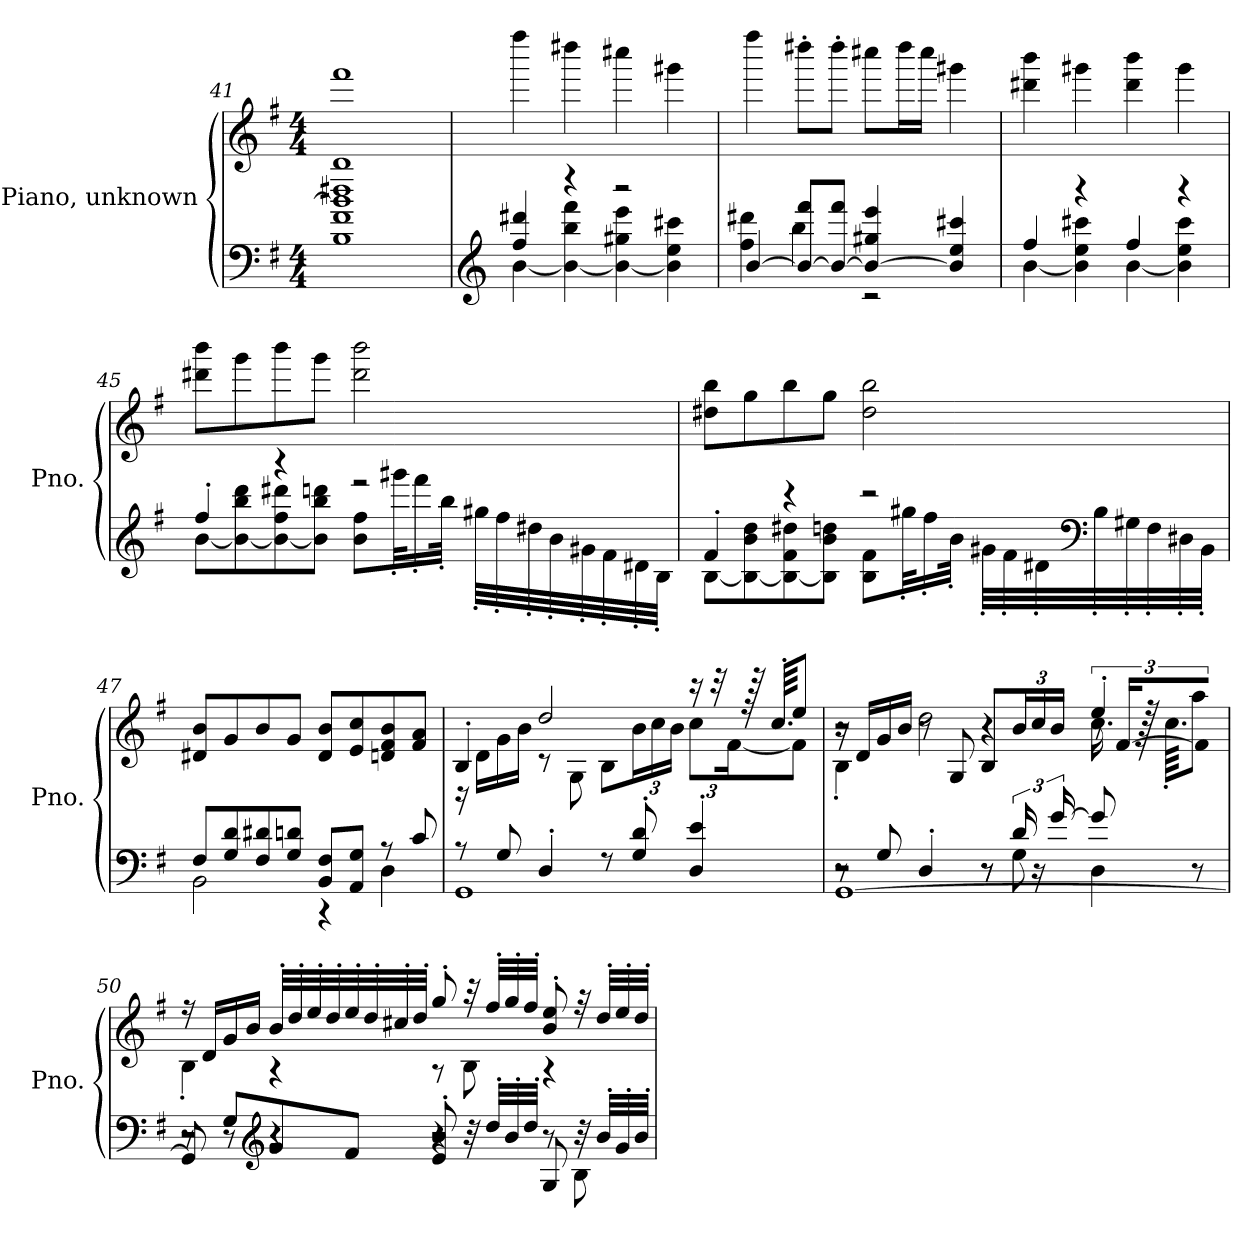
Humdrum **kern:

**kern	**kern
*part1	*part1
*staff2	*staff1
*I"Piano, unknown	*
*I'Pno.	*
*clefF4	*clefG2
*k[f#]	*k[f#]
*M4/4	*M4/4
=41	=41
1B 1f# 1b] 1dd#X 1bb	1fff#
=42	=42
*clefG2	*
*^	*
4ff#/ 4ddd#X/	[4b\	4ffff#\
4r	4b\_ 4bb\ 4fff#\	4dddd#X\
2r	4b\_ 4gg#X\ 4eee\	4cccc#X\
.	4b\] 4ee\ 4ccc#X\	4ggg#X\
!!LO:LB:g=z
=43	=43	=43
[4b/	4ff#\ 4ddd#X\	4ffff#\
8b/_ 8fff#/L	4bb\	8dddd#X'\L
8b/_ 8fff#/J	.	8dddd#'\J
4b/_ 4gg#X/ 4eee/	2r	8cccc#X\L
.	.	16dddd#\L
.	.	16cccc#\JJ
4b/] 4ee/ 4ccc#X/	.	4ggg#X\
=44	=44	=44
4ff#/	[4b\	4ddd#X\ 4bbb\
4r	4b\] 4ee\ 4ccc#X\	4ggg#X\
4ff#/	[4b\	4ddd#\ 4bbb\
4r	4b\] 4ee\ 4ccc#\	4ggg#\
=45	=45	=45
4ff#'/	[8b\L	8ddd#X\ 8bbb\L
.	8b\_ 8bb\ 8ddd\	8ggg\
4r	8b\_ 8ff#\ 8ddd#X\	8bbb\
.	8b\] 8bb\ 8dddn\J	8ggg\J
2r	8b\ 8ff#\L	2ddd#\ 2bbb\
.	32ggg#X'\KL	.
.	16fff#'\	.
.	32bb'\JJk	.
.	32gg#X'\LLL	.
.	32ff#'\	.
.	32dd#X'\	.
.	32b'\	.
.	32g#X'\	.
.	32f#'\	.
.	32d#X'\	.
.	32B'\JJJ	.
!!LO:LB:g=z
=46	=46	=46
4f#'/	[8B\L	8dd#X\ 8bb\L
.	8B\_ 8b\ 8dd\	8gg\
4r	8B\_ 8f#\ 8dd#X\	8bb\
.	8B\] 8b\ 8ddn\J	8gg\J
2r	8B\ 8f#\L	2dd#\ 2bb\
.	32gg#X'\KL	.
.	16ff#'\	.
.	32b'\JJk	.
.	32g#X'\LLL	.
.	32f#'\	.
.	32d#X'\	.
*clefF4	*	*
.	32B'\	.
.	32G#X'\	.
.	32F#'\	.
.	32D#X'\	.
.	32BB'\JJJ	.
=47	=47	=47
8F#/L	2BB\	8d#X/ 8b/L
8G/ 8d/	.	8g/
8F#/ 8d#X/	.	8b/
8G/ 8dn/J	.	8g/J
8BB/ 8F#/L	4r	8d#/ 8b/L
8AA/ 8G/J	.	8e/ 8cc/
8r	4D\	8dn/ 8f#/ 8b/
8c/	.	8f#/ 8a/J
!!LO:LB:g=z
=48	=48	=48
*	*	*^
8r	1GG	4B'/	16r
.	.	.	16d\LL
8G/	.	.	16g\
.	.	.	16b\JJ
4D'/	.	2dd/	8r
.	.	.	8G\
8r	.	.	8B\L
*	*	*	*Xbrackettup
8G/' 8d/'	.	.	24b\L
.	.	.	24cc\
.	.	.	24b\JJ
4D/' 4e/'	.	16r	12cc\L
.	.	32r	.
.	.	.	[24f#\K
.	.	128r	.
.	.	64.cc'/KKKL	.
.	.	8ee/J	8f#\J]
=49	=49	=49	=49
*	*^	*	*^
8r	2r	[1GG	2r	4B'\	16r
.	.	.	.	.	16d/LL
8G/	.	.	.	.	16g/
.	.	.	.	.	16b/JJ
4D'/	.	.	.	2dd\	8r
.	.	.	.	.	8G/
8r	8r	.	4r	.	8B/L
24d/	8G\	.	.	.	24b/L
24r	.	.	.	.	24cc/
[24g/	.	.	.	.	24b/JJ
*	*	*	*	*	*brackettup
8g/]	4D\	.	4ee'/	16.cc\	12r
.	.	.	.	.	[24f#/KL
.	.	.	.	128r	.
.	.	.	.	64.cc'\KKKL	.
8r	.	.	.	8aa\J	8f#/J]
*	*	*	*	*v	*v
!!LO:PB:g=z
=50	=50	=50	=50	=50
8r	2r	8GG/]	16r	4B'\
.	.	.	16d/LL	.
8G/L	.	8r	16g/	.
.	.	.	16b/JJ	.
*clefG2	*	*	*	*
8g/	.	4r	32b'/LLL	4r
.	.	.	32dd'/	.
.	.	.	32ee'/	.
.	.	.	32dd'/	.
8f#/J	.	.	32ee'/	.
.	.	.	32dd'/	.
.	.	.	32cc#X'/	.
.	.	.	32dd'/JJJ	.
8e/' 8b/'	4r	2r	8gg'/	8r
32r	.	.	32r	8B\
32dd'/LLL	.	.	32ff#'/LLL	.
32b'/	.	.	32gg'/	.
32dd'/JJJ	.	.	32ff#'/JJJ	.
8G/	8r	.	8b/' 8ee/'	4r
32r	8B\	.	32r	.
32b'/LLL	.	.	32dd'/LLL	.
32g'/	.	.	32ee'/	.
32b'/JJJ	.	.	32dd'/JJJ	.
*v	*v	*v	*	*
*	*v	*v
=	=
*-	*-
